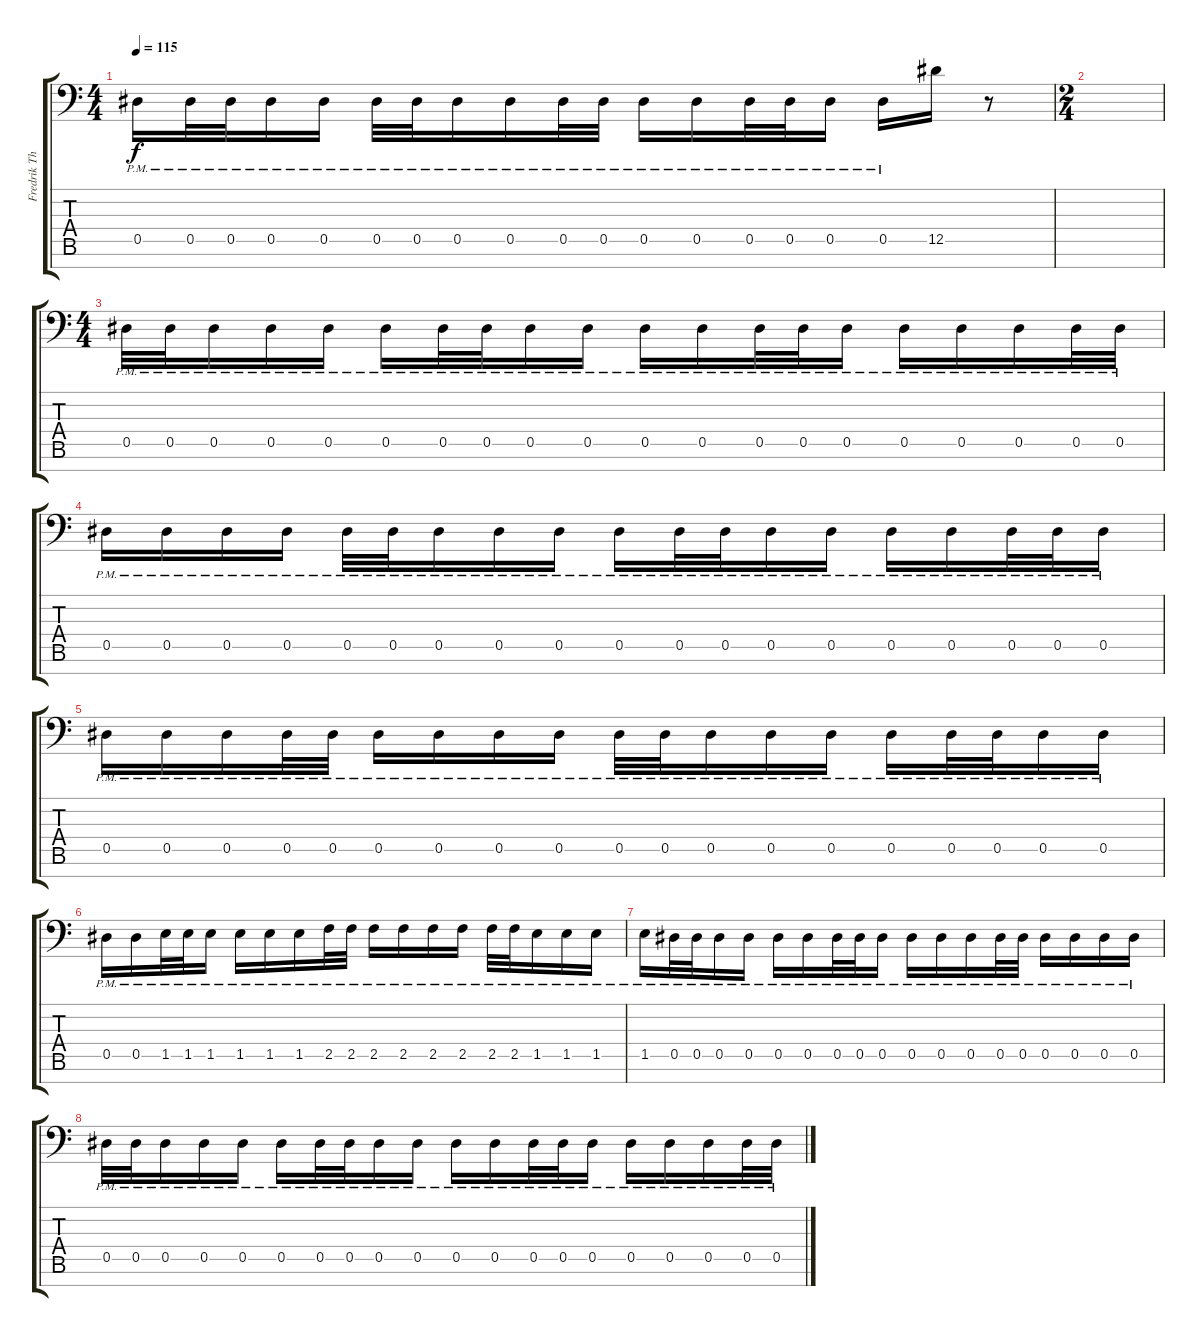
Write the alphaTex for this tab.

\track ("Fredrik Thordendal" "Fredrik Th") {instrument distortionguitar}
\staff {score tabs}
\tuning (Bb3 Gb3 Db3 Ab2 Eb2 Bb1 F1) {hide}
\ts (4 4)
\tempo 115
\clef f4
\ks c
0.5{pm}.16{dy f} 0.5{pm}.32 0.5{pm}.32 0.5{pm}.16 0.5{pm}.16 0.5{pm}.32 0.5{pm}.32 0.5{pm}.16 0.5{pm}.16 0.5{pm}.32 0.5{pm}.32 0.5{pm}.16 0.5{pm}.16 0.5{pm}.32 0.5{pm}.32 0.5{pm}.16 0.5{pm}.16 12.5.16 r.8 |
\ts (2 4)
|
\ts (4 4)
0.5{pm}.32 0.5{pm}.32 0.5{pm}.16 0.5{pm}.16 0.5{pm}.16 0.5{pm}.16 0.5{pm}.32 0.5{pm}.32 0.5{pm}.16 0.5{pm}.16 0.5{pm}.16 0.5{pm}.16 0.5{pm}.32 0.5{pm}.32 0.5{pm}.16 0.5{pm}.16 0.5{pm}.16 0.5{pm}.16 0.5{pm}.32 0.5{pm}.32 |
0.5{pm}.16 0.5{pm}.16 0.5{pm}.16 0.5{pm}.16 0.5{pm}.32 0.5{pm}.32 0.5{pm}.16 0.5{pm}.16 0.5{pm}.16 0.5{pm}.16 0.5{pm}.32 0.5{pm}.32 0.5{pm}.16 0.5{pm}.16 0.5{pm}.16 0.5{pm}.16 0.5{pm}.32 0.5{pm}.32 0.5{pm}.16 |
0.5{pm}.16 0.5{pm}.16 0.5{pm}.16 0.5{pm}.32 0.5{pm}.32 0.5{pm}.16 0.5{pm}.16 0.5{pm}.16 0.5{pm}.16 0.5{pm}.32 0.5{pm}.32 0.5{pm}.16 0.5{pm}.16 0.5{pm}.16 0.5{pm}.16 0.5{pm}.32 0.5{pm}.32 0.5{pm}.16 0.5{pm}.16 |
0.5{pm}.16 0.5{pm}.16 1.5{pm}.32 1.5{pm}.32 1.5{pm}.16 1.5{pm}.16 1.5{pm}.16 1.5{pm}.16 2.5{pm}.32 2.5{pm}.32 2.5{pm}.16 2.5{pm}.16 2.5{pm}.16 2.5{pm}.16 2.5{pm}.32 2.5{pm}.32 1.5{pm}.16 1.5{pm}.16 1.5{pm}.16 |
1.5{pm}.16 0.5{pm}.32 0.5{pm}.32 0.5{pm}.16 0.5{pm}.16 0.5{pm}.16 0.5{pm}.16 0.5{pm}.32 0.5{pm}.32 0.5{pm}.16 0.5{pm}.16 0.5{pm}.16 0.5{pm}.16 0.5{pm}.32 0.5{pm}.32 0.5{pm}.16 0.5{pm}.16 0.5{pm}.16 0.5{pm}.16 |
0.5{pm}.32 0.5{pm}.32 0.5{pm}.16 0.5{pm}.16 0.5{pm}.16 0.5{pm}.16 0.5{pm}.32 0.5{pm}.32 0.5{pm}.16 0.5{pm}.16 0.5{pm}.16 0.5{pm}.16 0.5{pm}.32 0.5{pm}.32 0.5{pm}.16 0.5{pm}.16 0.5{pm}.16 0.5{pm}.16 0.5{pm}.32 0.5{pm}.32
